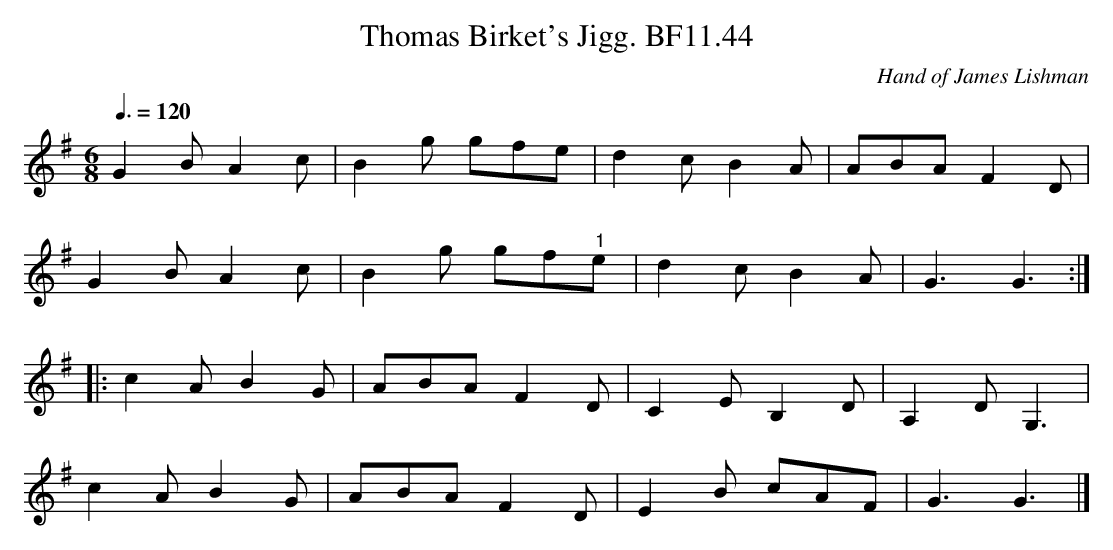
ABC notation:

X:1
T:Thomas Birket's Jigg. BF11.44
M:6/8
L:1/8
Q:3/8=120
C:Hand of James Lishman
K:G major
G2BA2c|B2g gfe|d2cB2A|ABA F2D|
G2BA2c|B2g gf"^1"e|d2cB2A|G3G3:|
|:c2AB2G|ABA F2D|C2EB,2D|A,2DG,3|
c2AB2G|ABA F2D|E2B cAF|G3G3|]
